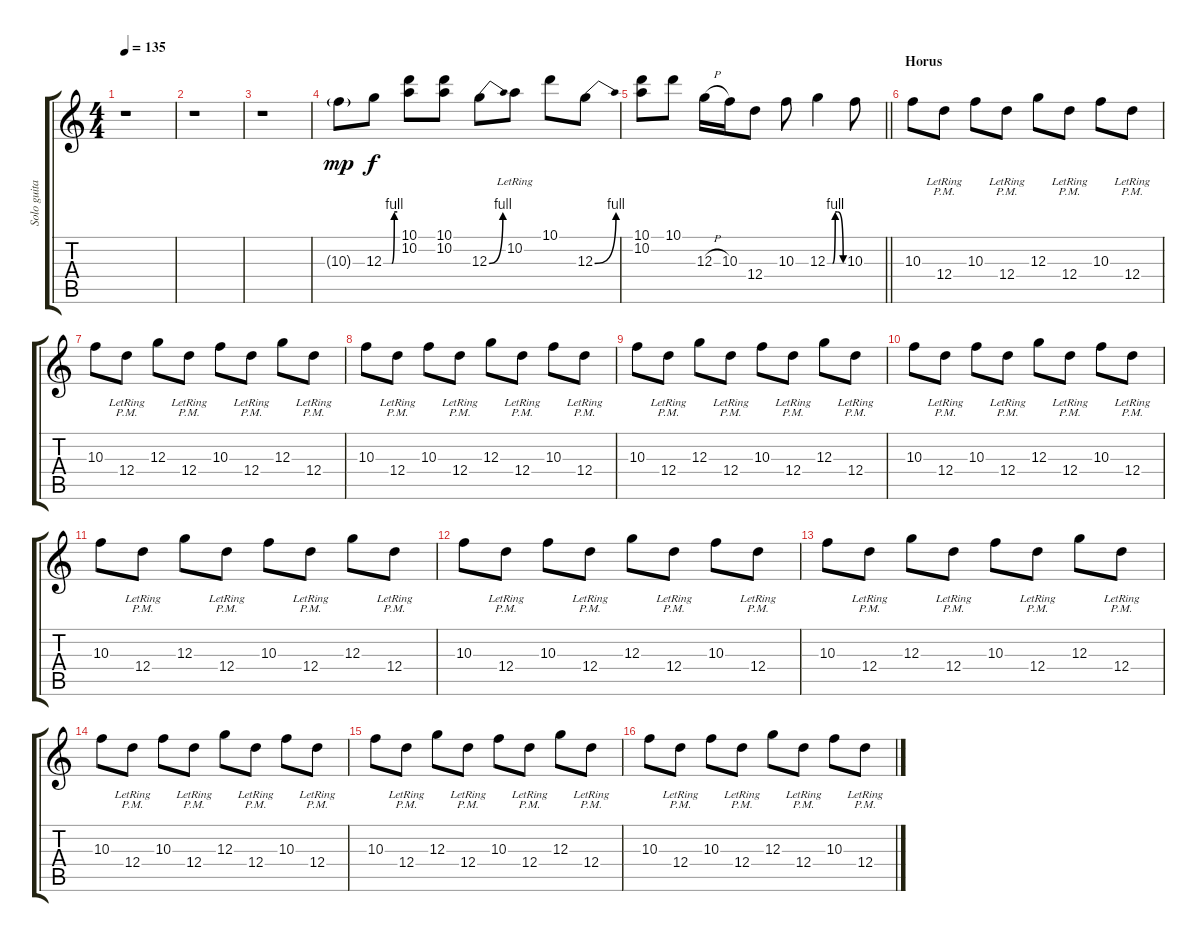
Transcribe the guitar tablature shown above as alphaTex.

\track ("Solo guitar" "Solo guita") {instrument distortionguitar}
\staff {score tabs}
\tuning (E4 B3 G3 D3 A2 E2) {hide}
\ts (4 4)
\tempo 135
\clef g2
\ks c
r.1{dy mp} |
r.1 |
r.1 |
10.3{g}.8 12.3{be (custom 0 0 15 0 36 0 47 4 60 4)}.8{dy f} (10.1 10.2).8 (10.1 10.2).8 12.3{be (bend 0 0 60 4)}.8 10.2{lr}.8 10.1.8 12.3{be (bend 0 0 60 4)}.8 |
\barLineRight lightlight
(10.1 10.2).8 10.1.8 12.3{h}.16 10.3.16 12.4.8 10.3.8 12.3{be (custom 0 0 10 0 20 0 30 4 39 4 60 0)}.4 10.3.8 |
\section ("" "Horus")
10.3.8 12.4{pm lr}.8 10.3.8 12.4{pm lr}.8 12.3.8 12.4{pm lr}.8 10.3.8 12.4{pm lr}.8 |
10.3.8 12.4{pm lr}.8 12.3.8 12.4{pm lr}.8 10.3.8 12.4{pm lr}.8 12.3.8 12.4{pm lr}.8 |
10.3.8 12.4{pm lr}.8 10.3.8 12.4{pm lr}.8 12.3.8 12.4{pm lr}.8 10.3.8 12.4{pm lr}.8 |
10.3.8 12.4{pm lr}.8 12.3.8 12.4{pm lr}.8 10.3.8 12.4{pm lr}.8 12.3.8 12.4{pm lr}.8 |
10.3.8 12.4{pm lr}.8 10.3.8 12.4{pm lr}.8 12.3.8 12.4{pm lr}.8 10.3.8 12.4{pm lr}.8 |
10.3.8 12.4{pm lr}.8 12.3.8 12.4{pm lr}.8 10.3.8 12.4{pm lr}.8 12.3.8 12.4{pm lr}.8 |
10.3.8 12.4{pm lr}.8 10.3.8 12.4{pm lr}.8 12.3.8 12.4{pm lr}.8 10.3.8 12.4{pm lr}.8 |
10.3.8 12.4{pm lr}.8 12.3.8 12.4{pm lr}.8 10.3.8 12.4{pm lr}.8 12.3.8 12.4{pm lr}.8 |
10.3.8 12.4{pm lr}.8 10.3.8 12.4{pm lr}.8 12.3.8 12.4{pm lr}.8 10.3.8 12.4{pm lr}.8 |
10.3.8 12.4{pm lr}.8 12.3.8 12.4{pm lr}.8 10.3.8 12.4{pm lr}.8 12.3.8 12.4{pm lr}.8 |
10.3.8 12.4{pm lr}.8 10.3.8 12.4{pm lr}.8 12.3.8 12.4{pm lr}.8 10.3.8 12.4{pm lr}.8
